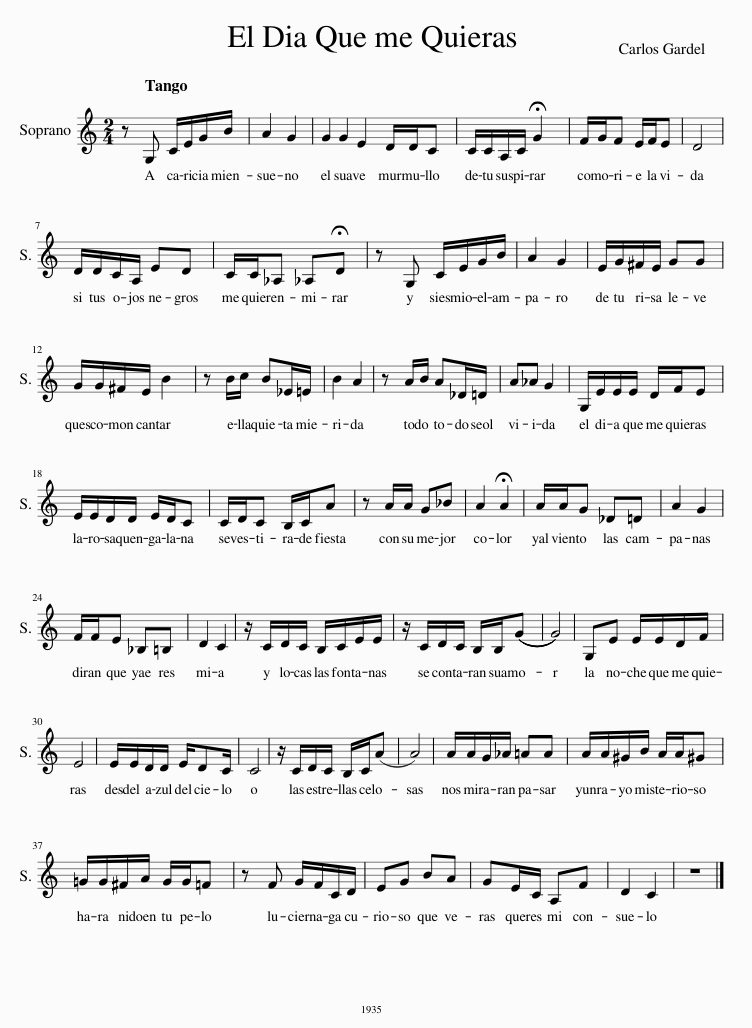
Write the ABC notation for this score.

X:1
L:1/8
M:2/4
I:linebreak $
K:C
V:1 treble
V:1
 z[Q:1/4=96] G, C/E/G/B/ | A2 G2 | G/G/E D/D/C | C/C/A,/C/ !fermata!G2 | F/G/F E/F/E | %5
 D4 |$ D/D/C/A,/ ED | C/C/_A, _A,!fermata!D | z G, C/E/G/B/ | A2 G2 | %10
 E/G/^F/E/ GG |$ G/G/^F/E/ B2 | z B/c/ B_E/=E/ | B2 A2 | z A/B/ A_D/=D/ | %15
 A_A G2 | G,/E/E/E/ D/F/E |$ E/E/D/D/ E/D/C | C/D/C B,/C/A | z A/A/ G_B | %20
 A2 !fermata!A2 | A/A/G _D=D | A2 G2 |$ F/F/E _B,=B, | D2 C2 | %25
 z/ C/D/C/ B,/C/E/E/ | z/ C/D/C/ B,/B,/((((G | G4)))) | G,E E/E/D/F/ |$ E4 | %30
 E/E/D/D/ E/DC/ | C4 | z/ C/D/C/ B,/C/(A | A4) | A/A/G/_A/ =AA | %35
 A/A/^G/B/ A/A/^G |$ =G/G/^F/A/ G/G/=F | z F G/F/C/D/ | EG BA | GE/C/ A,F | %40
 D2 C2 | z4 |] %42
